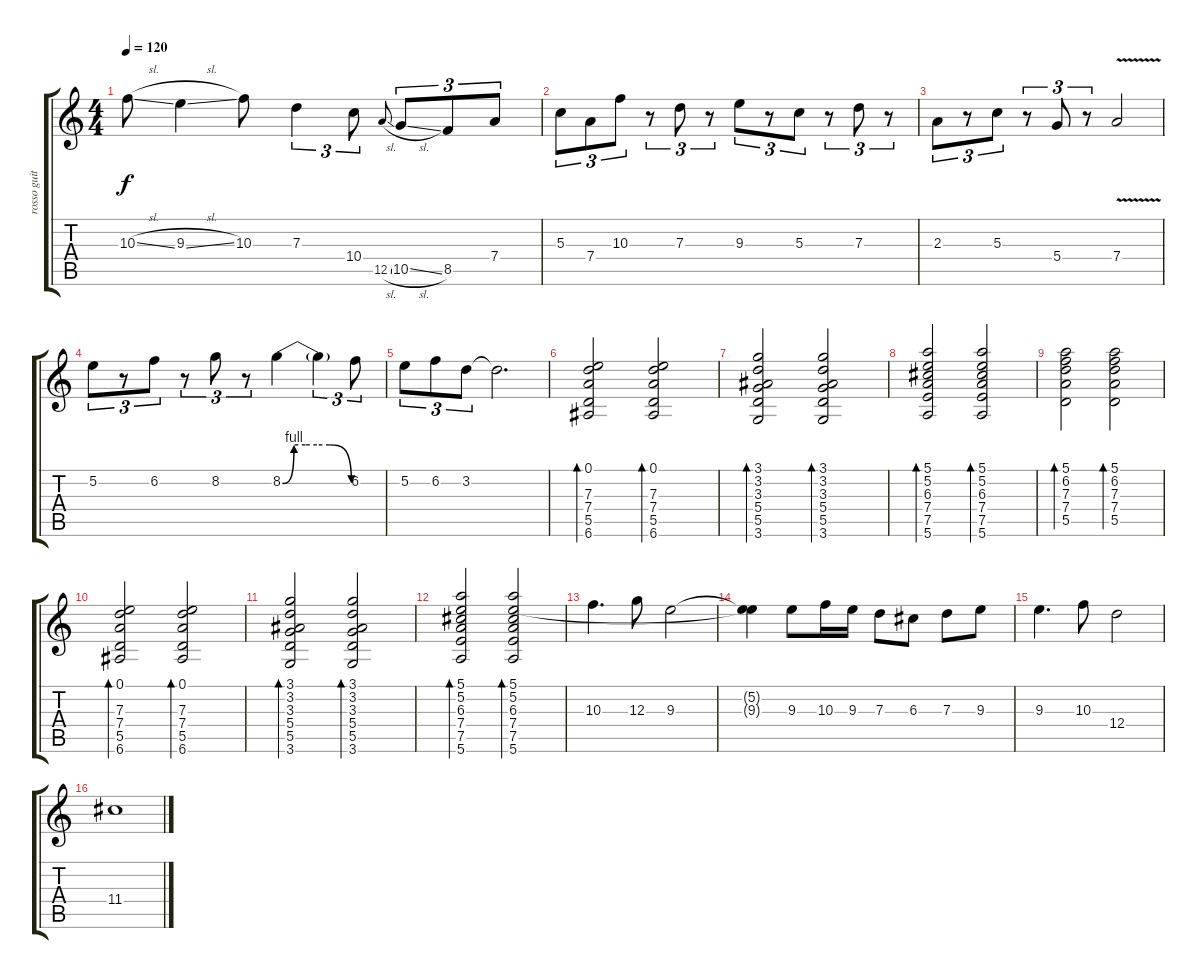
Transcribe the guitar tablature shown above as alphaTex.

\track ("rosso guitar" "rosso guit") {instrument electricguitarjazz}
\staff {score tabs}
\tuning (E4 B3 G3 D3 A2 E2) {hide}
\ts (4 4)
\tempo 120
\clef g2
\ks c
10.3{sl}.8{dy f} 9.3{sl}.4 10.3.8 7.3.4{tu (3 2)} 10.4.8{tu (3 2)} 12.5{sl}.8{gr onbeat} 10.5{sl}.8{tu (3 2)} 8.5.8{tu (3 2)} 7.4.8{tu (3 2)} |
5.3.8{tu (3 2)} 7.4.8{tu (3 2)} 10.3.8{tu (3 2)} r.8{tu (3 2)} 7.3.8{tu (3 2)} r.8{tu (3 2)} 9.3.8{tu (3 2)} r.8{tu (3 2)} 5.3.8{tu (3 2)} r.8{tu (3 2)} 7.3.8{tu (3 2)} r.8{tu (3 2)} |
2.3.8{tu (3 2)} r.8{tu (3 2)} 5.3.8{tu (3 2)} r.8{tu (3 2)} 5.4.8{tu (3 2)} r.8{tu (3 2)} 7.4{v}.2 |
5.2.8{tu (3 2)} r.8{tu (3 2)} 6.2.8{tu (3 2)} r.8{tu (3 2)} 8.2.8{tu (3 2)} r.8{tu (3 2)} 8.2{be (custom 0 0 10 4 20 4 30 4 41 4 60 0)}.4 8.2{t}.4{tu (3 2)} 6.2.8{tu (3 2)} |
5.2.8{tu (3 2)} 6.2.8{tu (3 2)} 3.2.8{tu (3 2)} 3.2{t}.2{d} |
(0.1 7.3 7.4 5.5 6.6).2{bd 60 instrument acousticguitarsteel} (0.1 7.3 7.4 5.5 6.6).2{bd 60} |
(3.1 3.2 3.3 5.4 5.5 3.6).2{bd 60} (3.1 3.2 3.3 5.4 5.5 3.6).2{bd 60} |
(5.1 5.2 6.3 7.4 7.5 5.6).2{bd 60} (5.1 5.2 6.3 7.4 7.5 5.6).2{bd 60} |
(5.1 6.2 7.3 7.4 5.5).2{bd 60} (5.1 6.2 7.3 7.4 5.5).2{bd 60} |
(0.1 7.3 7.4 5.5 6.6).2{bd 60} (0.1 7.3 7.4 5.5 6.6).2{bd 60} |
(3.1 3.2 3.3 5.4 5.5 3.6).2{bd 60} (3.1 3.2 3.3 5.4 5.5 3.6).2{bd 60} |
(5.1 5.2 6.3 7.4 7.5 5.6).2{bd 60} (5.1 5.2 6.3 7.4 7.5 5.6).2{bd 60} |
10.3.4{d instrument overdrivenguitar} 12.3.8 9.3.2 |
(5.2{t} 9.3{t}).4 9.3.8 10.3.16 9.3.16 7.3.8 6.3.8 7.3.8 9.3.8 |
9.3.4{d} 10.3.8 12.4.2 |
11.4.1
